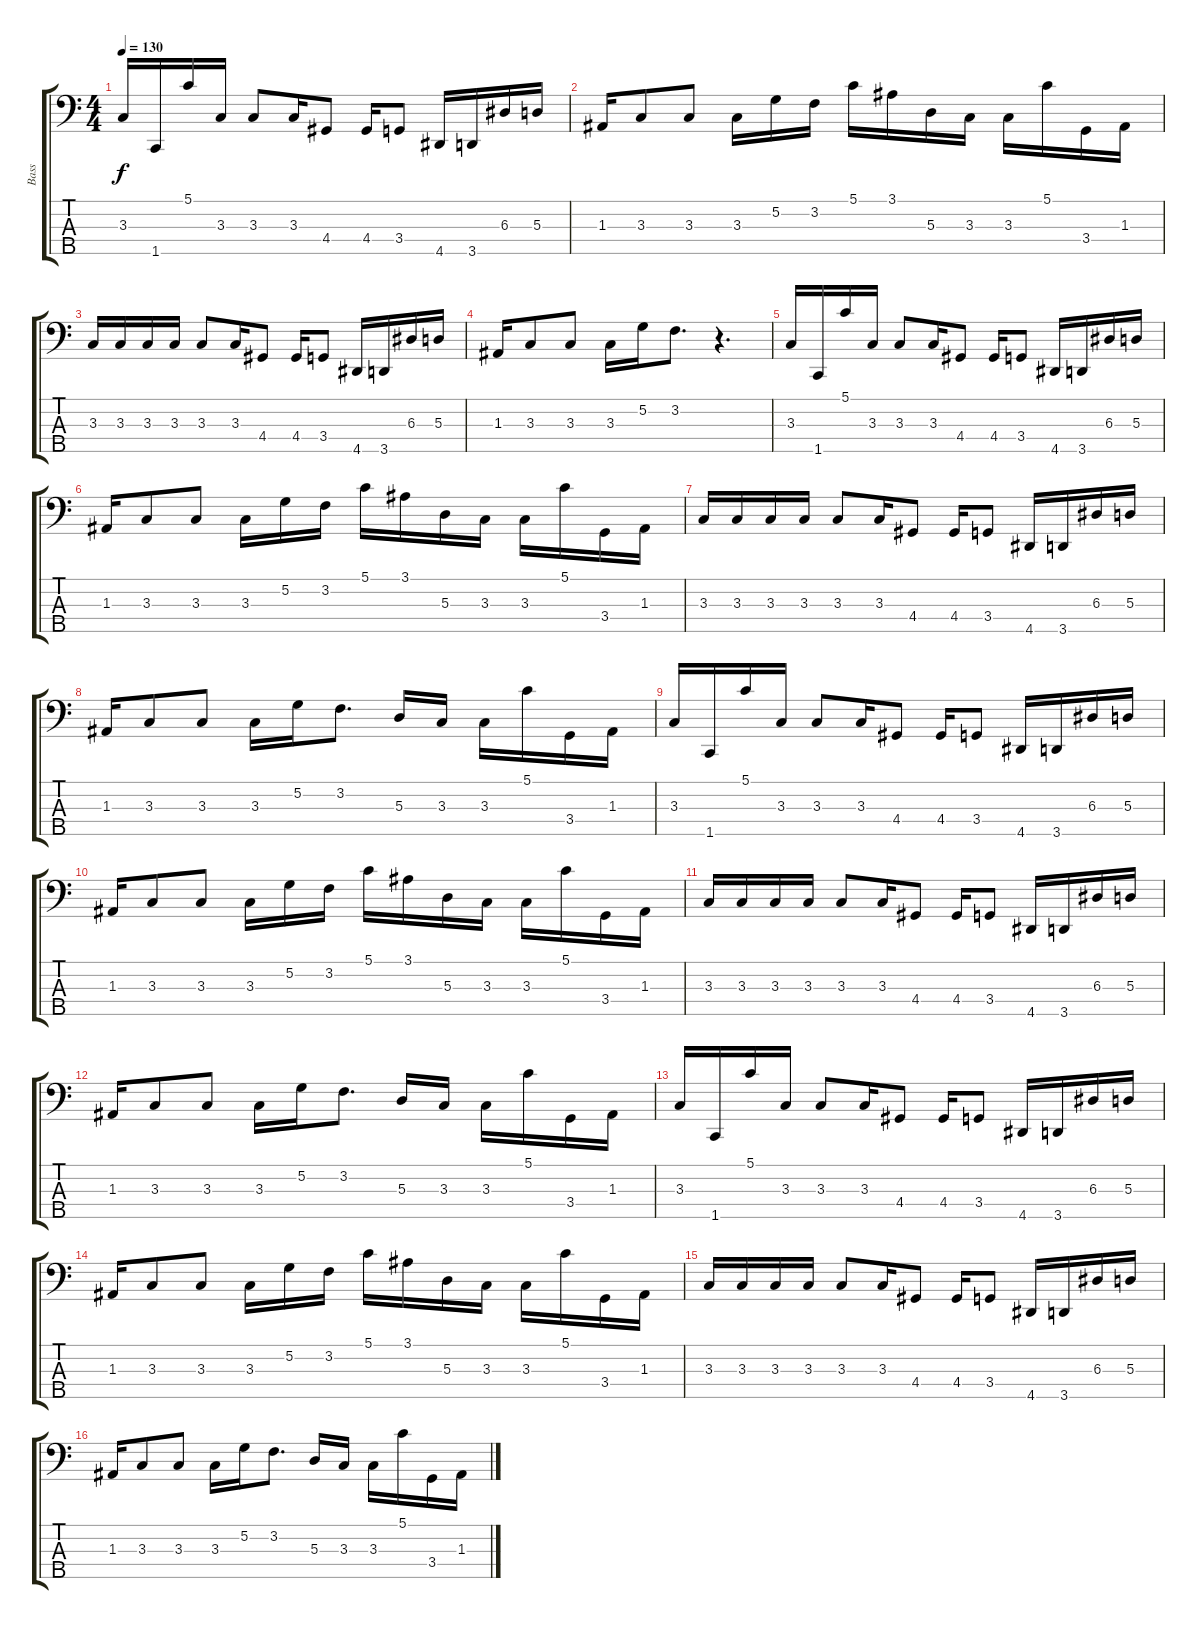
\track ("Bass" "Bass") {instrument electricbassfinger}
\staff {score tabs}
\tuning (G2 D2 A1 E1 B0) {hide}
\ts (4 4)
\tempo 130
\clef f4
\ks c
3.3.16{dy f} 1.5.16 5.1.16 3.3.16 3.3.8 3.3.16 4.4.8 4.4.16 3.4.8 4.5.16 3.5.16 6.3.16 5.3.16 |
1.3.16 3.3.8 3.3.8 3.3.16 5.2.16 3.2.16 5.1.16 3.1.16 5.3.16 3.3.16 3.3.16 5.1.16 3.4.16 1.3.16 |
3.3.16 3.3.16 3.3.16 3.3.16 3.3.8 3.3.16 4.4.8 4.4.16 3.4.8 4.5.16 3.5.16 6.3.16 5.3.16 |
1.3.16 3.3.8 3.3.8 3.3.16 5.2.16 3.2.8{d} r.4{d} |
3.3.16 1.5.16 5.1.16 3.3.16 3.3.8 3.3.16 4.4.8 4.4.16 3.4.8 4.5.16 3.5.16 6.3.16 5.3.16 |
1.3.16 3.3.8 3.3.8 3.3.16 5.2.16 3.2.16 5.1.16 3.1.16 5.3.16 3.3.16 3.3.16 5.1.16 3.4.16 1.3.16 |
3.3.16 3.3.16 3.3.16 3.3.16 3.3.8 3.3.16 4.4.8 4.4.16 3.4.8 4.5.16 3.5.16 6.3.16 5.3.16 |
1.3.16 3.3.8 3.3.8 3.3.16 5.2.16 3.2.8{d} 5.3.16 3.3.16 3.3.16 5.1.16 3.4.16 1.3.16 |
3.3.16 1.5.16 5.1.16 3.3.16 3.3.8 3.3.16 4.4.8 4.4.16 3.4.8 4.5.16 3.5.16 6.3.16 5.3.16 |
1.3.16 3.3.8 3.3.8 3.3.16 5.2.16 3.2.16 5.1.16 3.1.16 5.3.16 3.3.16 3.3.16 5.1.16 3.4.16 1.3.16 |
3.3.16 3.3.16 3.3.16 3.3.16 3.3.8 3.3.16 4.4.8 4.4.16 3.4.8 4.5.16 3.5.16 6.3.16 5.3.16 |
1.3.16 3.3.8 3.3.8 3.3.16 5.2.16 3.2.8{d} 5.3.16 3.3.16 3.3.16 5.1.16 3.4.16 1.3.16 |
3.3.16 1.5.16 5.1.16 3.3.16 3.3.8 3.3.16 4.4.8 4.4.16 3.4.8 4.5.16 3.5.16 6.3.16 5.3.16 |
1.3.16 3.3.8 3.3.8 3.3.16 5.2.16 3.2.16 5.1.16 3.1.16 5.3.16 3.3.16 3.3.16 5.1.16 3.4.16 1.3.16 |
3.3.16 3.3.16 3.3.16 3.3.16 3.3.8 3.3.16 4.4.8 4.4.16 3.4.8 4.5.16 3.5.16 6.3.16 5.3.16 |
1.3.16 3.3.8 3.3.8 3.3.16 5.2.16 3.2.8{d} 5.3.16 3.3.16 3.3.16 5.1.16 3.4.16 1.3.16
